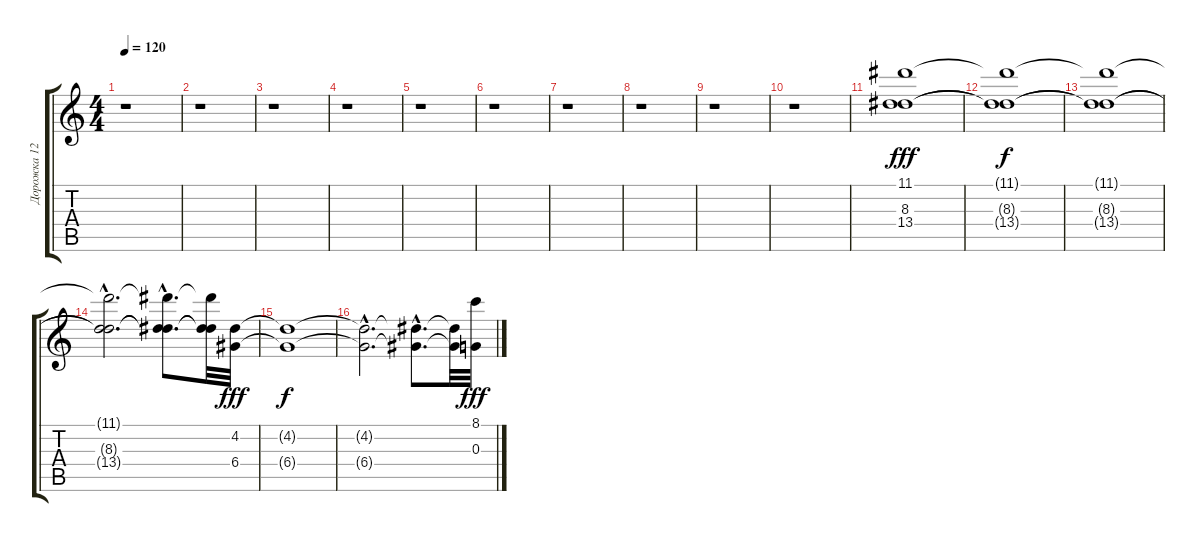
\track ("Дорожка 12" "Дорожка 12") {instrument distortionguitar}
\staff {score tabs}
\tuning (E4 B3 G3 D3 A2 E2) {hide}
\ts (4 4)
\tempo 120
\clef g2
\ks c
r.1{dy fff} |
r.1 |
r.1 |
r.1 |
r.1 |
r.1 |
r.1 |
r.1 |
r.1 |
r.1 |
(11.1 8.3 13.4).1 |
(11.1{t} 8.3{t} 13.4{t}).1{dy f} |
(11.1{t} 8.3{t} 13.4{t}).1 |
(11.1{hac t} 8.3{hac t} 13.4{hac t}).2{d} (11.1{hac t} 8.3{hac t} 13.4{hac t}).8{d} (11.1{t} 8.3{t} 13.4{t}).32 (4.2 6.4).32{dy fff} |
(4.2{t} 6.4{t}).1{dy f} |
(4.2{hac t} 6.4{hac t}).2{d} (4.2{hac t} 6.4{hac t}).8{d} (4.2{t} 6.4{t}).32 (8.1 0.3).32{dy fff}
